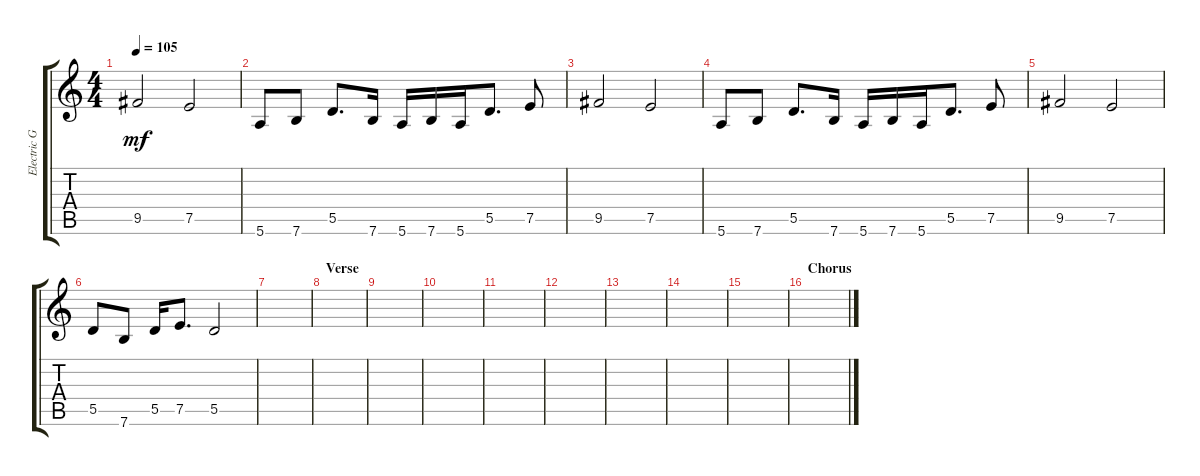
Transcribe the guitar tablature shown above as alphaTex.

\track ("Electric Guitar" "Electric G") {instrument electricguitarclean}
\staff {score tabs}
\tuning (E4 B3 G3 D3 A2 E2) {hide}
\ts (4 4)
\tempo 105
\clef g2
\ks c
9.5.2{dy mf} 7.5.2 |
5.6.8 7.6.8 5.5.8{d} 7.6.16 5.6.16 7.6.16 5.6.16 5.5.8{d} 7.5.8 |
9.5.2 7.5.2 |
5.6.8 7.6.8 5.5.8{d} 7.6.16 5.6.16 7.6.16 5.6.16 5.5.8{d} 7.5.8 |
9.5.2 7.5.2 |
5.5.8 7.6.8 5.5.16 7.5.8{d} 5.5.2 |
|
\section ("" "Verse")
|
|
|
|
|
|
|
|
\section ("" "Chorus")
